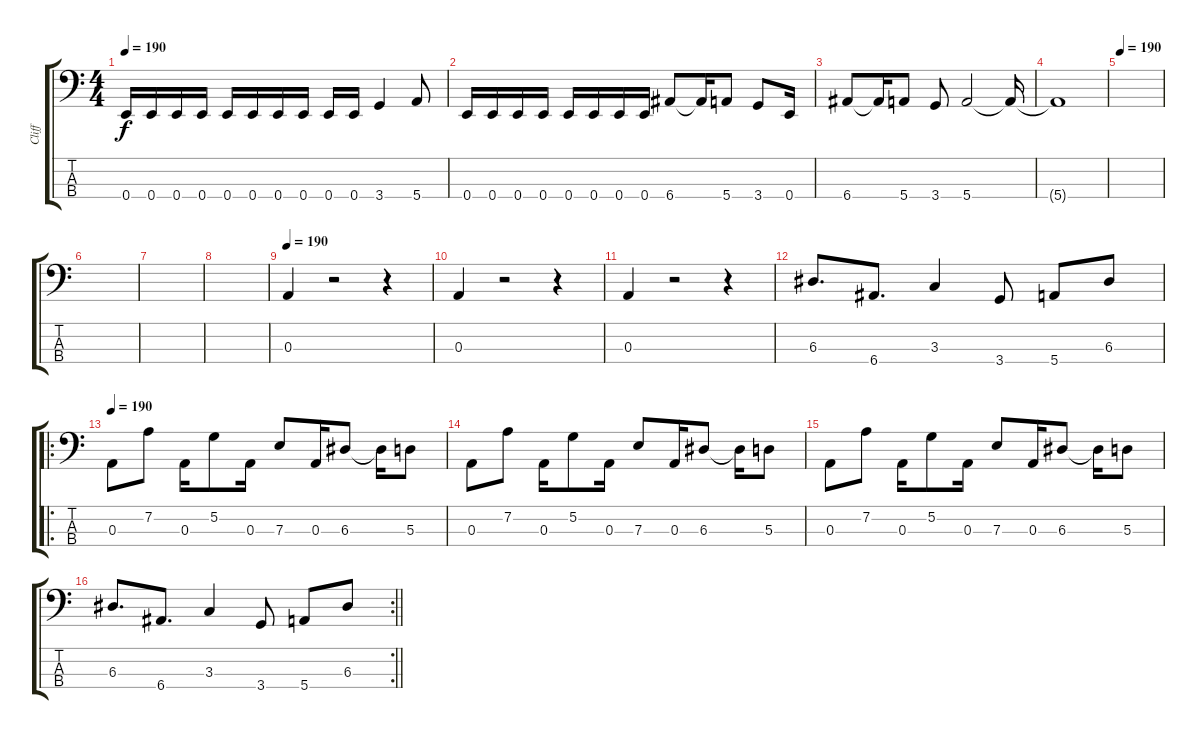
\track ("Cliff" "Cliff") {instrument electricbassfinger}
\staff {score tabs}
\tuning (G2 D2 A1 E1) {hide}
\ts (4 4)
\tempo 190
\clef f4
\ks c
0.4.16{dy f} 0.4.16 0.4.16 0.4.16 0.4.16 0.4.16 0.4.16 0.4.16 0.4.16 0.4.16 3.4.4 5.4.8 |
0.4.16 0.4.16 0.4.16 0.4.16 0.4.16 0.4.16 0.4.16 0.4.16 6.4.8 6.4{t}.16 5.4.8 3.4.8 0.4.16 |
6.4.8 6.4{t}.16 5.4.8 3.4.8 5.4.2 5.4{t}.16 |
5.4{t}.1 |
\tempo 190
|
|
|
|
\tempo 190
0.3.4 r.2 r.4 |
0.3.4 r.2 r.4 |
0.3.4 r.2 r.4 |
6.3.8{d} 6.4.8{d} 3.3.4 3.4.8 5.4.8 6.3.8 |
\ro
\tempo 190
0.3.8 7.2.8 0.3.16 5.2.8 0.3.16 7.3.8 0.3.16 6.3.8 6.3{t}.16 5.3.8 |
0.3.8 7.2.8 0.3.16 5.2.8 0.3.16 7.3.8 0.3.16 6.3.8 6.3{t}.16 5.3.8 |
0.3.8 7.2.8 0.3.16 5.2.8 0.3.16 7.3.8 0.3.16 6.3.8 6.3{t}.16 5.3.8 |
\rc 2
\barLineRight lightlight
6.3.8{d} 6.4.8{d} 3.3.4 3.4.8 5.4.8 6.3.8
